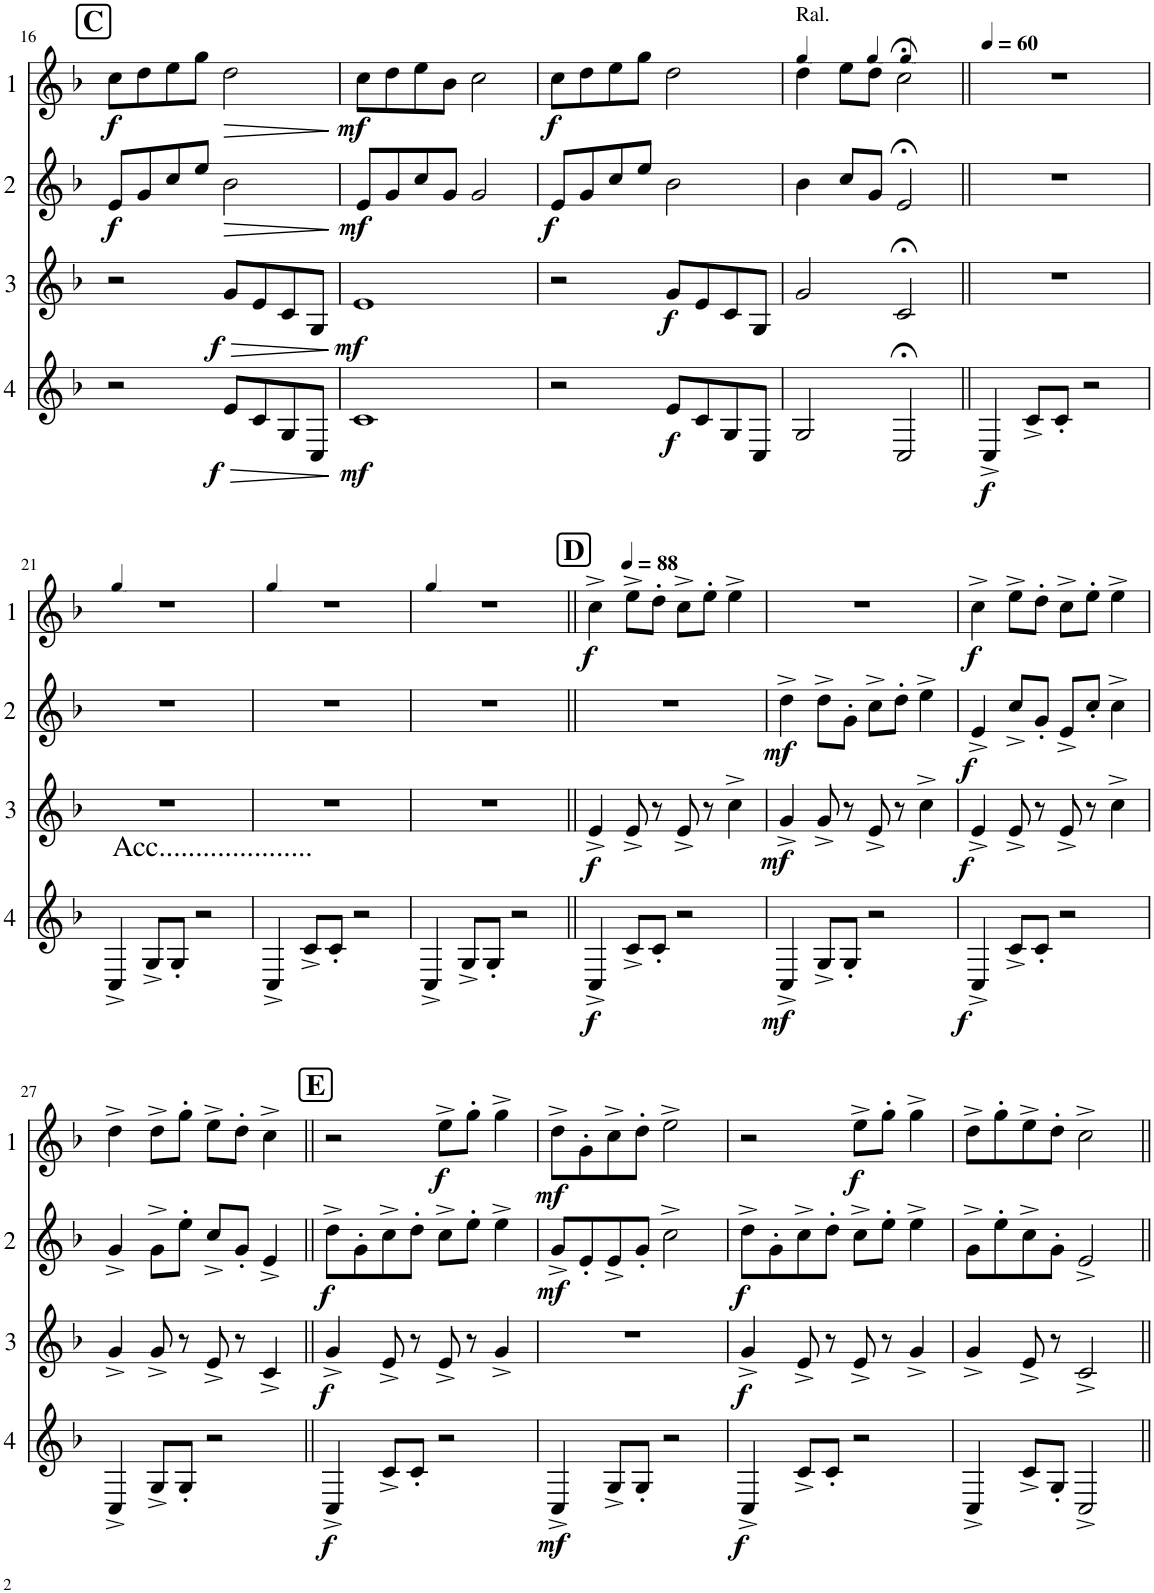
**kern	**dynam	**kern	**dynam	**kern	**dynam	**kern	**dynam
*part4	*part4	*part3	*part3	*part2	*part2	*part1	*part1
*staff4	*staff4	*staff3	*staff3	*staff2	*staff2	*staff1	*staff1
*I"Cor 4	*	*I"Cor 3	*	*I"Cor 2	*	*I"Cor 1	*
!!LO:PB:g=z
*clefG2	*	*clefG2	*	*clefG2	*	*clefG2	*
*Trd4c7	*	*Trd4c7	*	*Trd4c7	*	*Trd4c7	*
*k[b-]	*	*k[b-]	*	*k[b-]	*	*k[b-]	*
*M4/4	*	*M4/4	*	*M4/4	*	*M4/4	*
!!LO:REH:place=s1:a:B:cj:fs=14:t=C
=16	=16	=16	=16	=16	=16	=16	=16
!	!	!	!	!	!LO:DY:b	!	!LO:DY:b
2r	.	2r	.	8e/L	f	8cc\L	f
.	.	.	.	8g/	.	8dd\	.
.	.	.	.	8cc/	.	8ee\	.
.	.	.	.	8ee/J	.	8gg\J	.
!	!LO:HP:b	!	!LO:HP:b	!	!LO:HP:b	!	!LO:HP:b
!	!LO:DY:n=1:b	!	!LO:DY:n=1:b	!	!	!	!
8e/L	> f	8g/L	> f	2b-\	>	2dd\	>
8c/	.	8e/	.	.	.	.	.
8G/	.	8c/	.	.	.	.	.
8C/J	.	8G/J	.	.	.	.	.
.	]	.	]	.	]	.	]
=17	=17	=17	=17	=17	=17	=17	=17
!	!LO:DY:b	!	!LO:DY:b	!	!LO:DY:b	!	!LO:DY:b
1c	mf	1e	mf	8e/L	mf	8cc\L	mf
.	.	.	.	8g/	.	8dd\	.
.	.	.	.	8cc/	.	8ee\	.
.	.	.	.	8g/J	.	8b-\J	.
.	.	.	.	2g/	.	2cc\	.
=18	=18	=18	=18	=18	=18	=18	=18
!	!	!	!	!	!LO:DY:b	!	!LO:DY:b
2r	.	2r	.	8e/L	f	8cc\L	f
.	.	.	.	8g/	.	8dd\	.
.	.	.	.	8cc/	.	8ee\	.
.	.	.	.	8ee/J	.	8gg\J	.
!	!LO:DY:b	!	!LO:DY:b	!	!	!	!
8e/L	f	8g/L	f	2b-\	.	2dd\	.
8c/	.	8e/	.	.	.	.	.
8G/	.	8c/	.	.	.	.	.
8C/J	.	8G/J	.	.	.	.	.
=19	=19	=19	=19	=19	=19	=19	=19
*	*	*	*	*	*	*MM55	*
!	!	!	!	!	!	!LO:TX:a:t=Ral.	!
2G/	.	2g/	.	4b-\	.	4dd\	.
.	.	.	.	8cc/L	.	8ee\L	.
*	*	*	*	*	*	*MM50	*
.	.	.	.	8g/J	.	8dd\J	.
*	*	*	*	*	*	*MM40	*
2C;</	.	2c;</	.	2e;</	.	2cc;<\	.
=20||	=20||	=20||	=20||	=20||	=20||	=20||	=20||
*	*	*	*	*	*	*MM60	*
!	!LO:DY:b	!	!	!	!	!	!
4C^/	f	1r	.	1r	.	1r	.
8c^/L	.	.	.	.	.	.	.
8c'/J	.	.	.	.	.	.	.
2r	.	.	.	.	.	.	.
!!LO:LB:g=z
=21	=21	=21	=21	=21	=21	=21	=21
*	*	*	*	*	*	*MM67	*
!LO:TX:a:t=Acc.....................	!	!	!	!	!	!	!
4C^/	.	1r	.	1r	.	1r	.
8G^/L	.	.	.	.	.	.	.
8G'/J	.	.	.	.	.	.	.
2r	.	.	.	.	.	.	.
=22	=22	=22	=22	=22	=22	=22	=22
*	*	*	*	*	*	*MM77	*
4C^/	.	1r	.	1r	.	1r	.
8c^/L	.	.	.	.	.	.	.
8c'/J	.	.	.	.	.	.	.
2r	.	.	.	.	.	.	.
=23	=23	=23	=23	=23	=23	=23	=23
*	*	*	*	*	*	*MM86	*
4C^/	.	1r	.	1r	.	1r	.
8G^/L	.	.	.	.	.	.	.
8G'/J	.	.	.	.	.	.	.
2r	.	.	.	.	.	.	.
=24||	=24||	=24||	=24||	=24||	=24||	=24||	=24||
!!LO:REH:place=s1:a:B:cj:fs=14:t=D
*	*	*	*	*	*	*MM88	*
!	!LO:DY:b	!	!LO:DY:b	!	!	!	!LO:DY:b
4C^/	f	4e^/	f	1r	.	4cc^\	f
8c^/L	.	8e^/	.	.	.	8ee^\L	.
8c'/J	.	8r	.	.	.	8dd'\J	.
2r	.	8e^/	.	.	.	8cc^\L	.
.	.	8r	.	.	.	8ee'\J	.
.	.	4cc^\	.	.	.	4ee^\	.
=25	=25	=25	=25	=25	=25	=25	=25
!	!LO:DY:b	!	!LO:DY:b	!	!LO:DY:b	!	!
4C^/	mf	4g^/	mf	4dd^\	mf	1r	.
8G^/L	.	8g^/	.	8dd^\L	.	.	.
8G'/J	.	8r	.	8g'\J	.	.	.
2r	.	8e^/	.	8cc^\L	.	.	.
.	.	8r	.	8dd'\J	.	.	.
.	.	4cc^\	.	4ee^\	.	.	.
=26	=26	=26	=26	=26	=26	=26	=26
!	!LO:DY:b	!	!LO:DY:b	!	!LO:DY:b	!	!LO:DY:b
4C^/	f	4e^/	f	4e^/	f	4cc^\	f
8c^/L	.	8e^/	.	8cc^/L	.	8ee^\L	.
8c'/J	.	8r	.	8g'/J	.	8dd'\J	.
2r	.	8e^/	.	8e^/L	.	8cc^\L	.
.	.	8r	.	8cc'/J	.	8ee'\J	.
.	.	4cc^\	.	4cc^\	.	4ee^\	.
!!LO:LB:g=z
=27	=27	=27	=27	=27	=27	=27	=27
4C^/	.	4g^/	.	4g^/	.	4dd^\	.
8G^/L	.	8g^/	.	8g^\L	.	8dd^\L	.
8G'/J	.	8r	.	8ee'\J	.	8gg'\J	.
2r	.	8e^/	.	8cc^/L	.	8ee^\L	.
.	.	8r	.	8g'/J	.	8dd'\J	.
.	.	4c^/	.	4e^/	.	4cc^\	.
!!LO:REH:place=s1:a:B:cj:fs=14:t=E
=28||	=28||	=28||	=28||	=28||	=28||	=28||	=28||
!	!LO:DY:b	!	!LO:DY:b	!	!LO:DY:b	!	!
4C^/	f	4g^/	f	8dd^\L	f	2r	.
.	.	.	.	8g'\	.	.	.
8c^/L	.	8e^/	.	8cc^\	.	.	.
8c'/J	.	8r	.	8dd'\J	.	.	.
!	!	!	!	!	!	!	!LO:DY:b
2r	.	8e^/	.	8cc^\L	.	8ee^\L	f
.	.	8r	.	8ee'\J	.	8gg'\J	.
.	.	4g^/	.	4ee^\	.	4gg^\	.
=29	=29	=29	=29	=29	=29	=29	=29
!	!LO:DY:b	!	!	!	!LO:DY:b	!	!LO:DY:b
4C^/	mf	1r	.	8g^/L	mf	8dd^\L	mf
.	.	.	.	8e'/	.	8g'\	.
8G^/L	.	.	.	8e^/	.	8cc^\	.
8G'/J	.	.	.	8g'/J	.	8dd'\J	.
2r	.	.	.	2cc^\	.	2ee^\	.
=30	=30	=30	=30	=30	=30	=30	=30
!	!LO:DY:b	!	!LO:DY:b	!	!LO:DY:b	!	!
4C^/	f	4g^/	f	8dd^\L	f	2r	.
.	.	.	.	8g'\	.	.	.
8c^/L	.	8e^/	.	8cc^\	.	.	.
8c'/J	.	8r	.	8dd'\J	.	.	.
!	!	!	!	!	!	!	!LO:DY:b
2r	.	8e^/	.	8cc^\L	.	8ee^\L	f
.	.	8r	.	8ee'\J	.	8gg'\J	.
.	.	4g^/	.	4ee^\	.	4gg^\	.
=31	=31	=31	=31	=31	=31	=31	=31
4C^/	.	4g^/	.	8g^\L	.	8dd^\L	.
.	.	.	.	8ee'\	.	8gg'\	.
8c^/L	.	8e^/	.	8cc^\	.	8ee^\	.
8G'/J	.	8r	.	8g'\J	.	8dd'\J	.
2C^/	.	2c^/	.	2e^/	.	2cc^\	.
=||	=||	=||	=||	=||	=||	=||	=||
*-	*-	*-	*-	*-	*-	*-	*-
